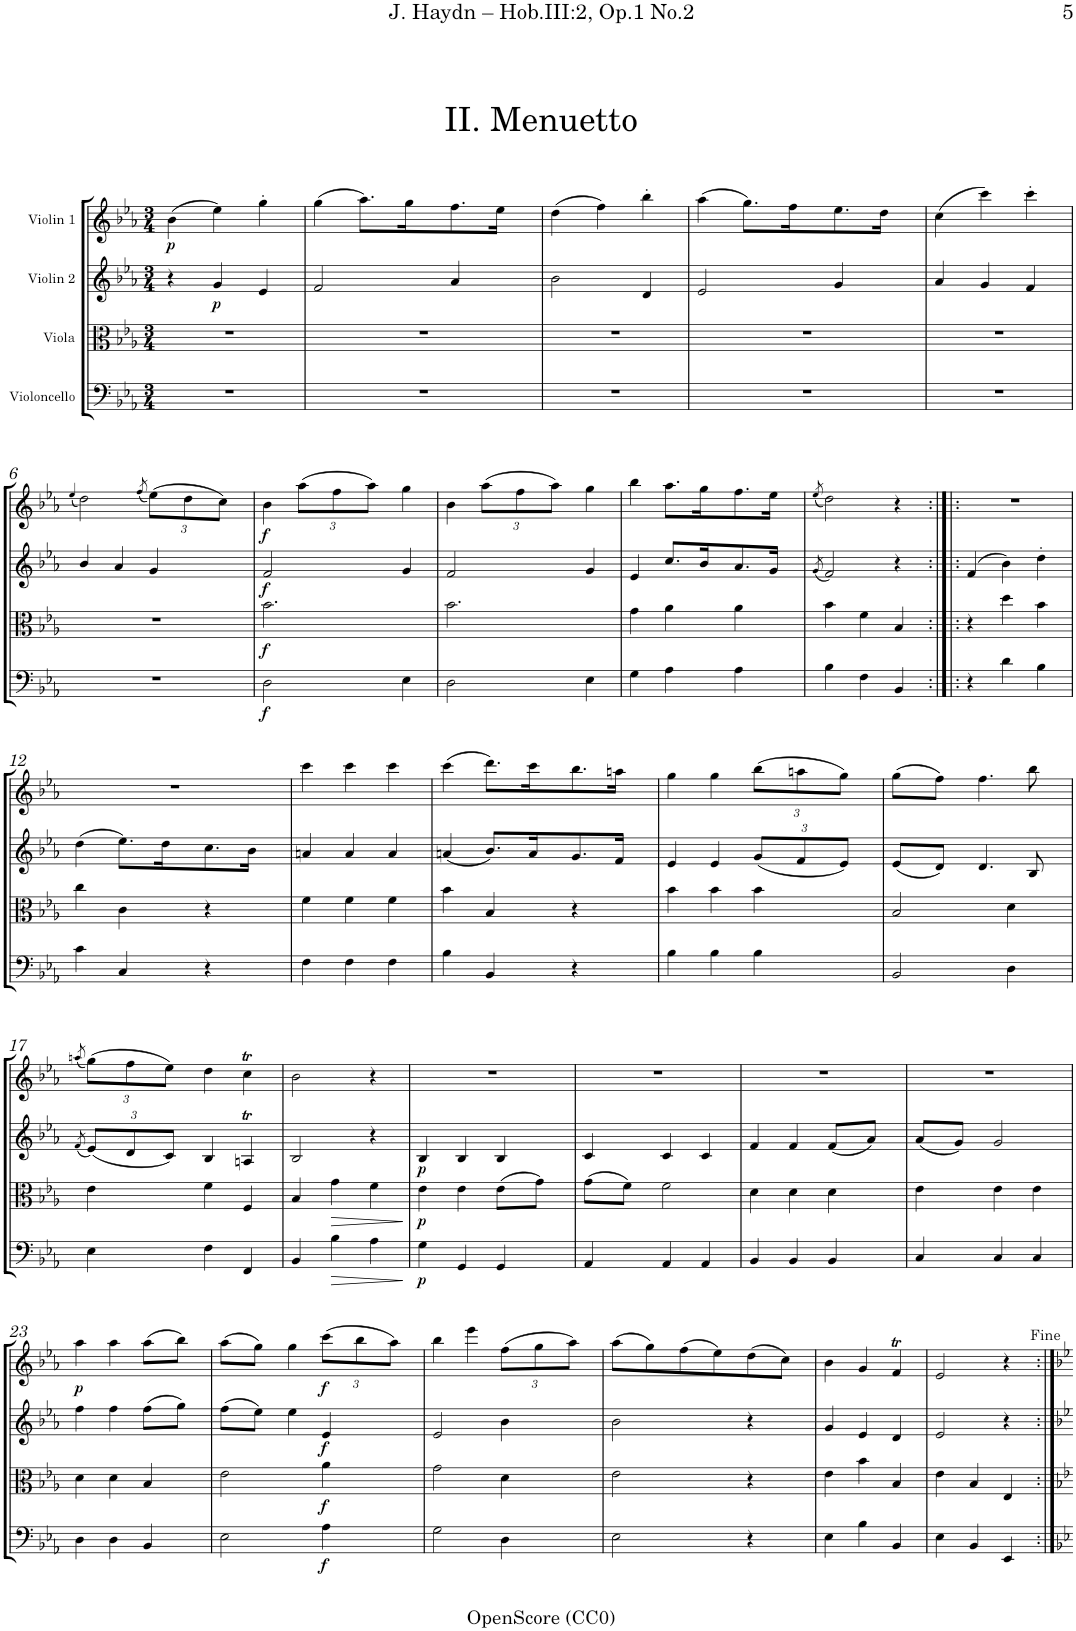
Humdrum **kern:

**kern	**dynam	**kern	**dynam	**kern	**dynam	**kern	**dynam
*part4	*part4	*part3	*part3	*part2	*part2	*part1	*part1
*staff4	*staff4	*staff3	*staff3	*staff2	*staff2	*staff1	*staff1
*I"Violoncello	*	*I"Viola	*	*I"Violin 2	*	*I"Violin 1	*
*I'Vc	*	*I'Vla	*	*I'Vln	*	*I'Vln	*
!!LO:PB:g=z
*clefF4	*	*clefC3	*	*clefG2	*	*clefG2	*
*k[b-e-a-]	*	*k[b-e-a-]	*	*k[b-e-a-]	*	*k[b-e-a-]	*
*M3/4	*	*M3/4	*	*M3/4	*	*M3/4	*
=1	=1	=1	=1	=1	=1	=1	=1
!	!	!	!	!	!	!LO:TX:a:t=II. Menuetto	!
!	!	!	!	!	!	!	!LO:DY:b
2.r	.	2.r	.	4r	.	(4b-\	p
!	!	!	!	!	!LO:DY:b	!	!
.	.	.	.	4g/	p	4ee-\)	.
.	.	.	.	4e-/	.	4gg'\	.
=2	=2	=2	=2	=2	=2	=2	=2
2.r	.	2.r	.	2f/	.	(4gg\	.
.	.	.	.	.	.	8.aa-\L)	.
.	.	.	.	.	.	16gg\K	.
.	.	.	.	4a-/	.	8.ff\	.
.	.	.	.	.	.	16ee-\Jk	.
=3	=3	=3	=3	=3	=3	=3	=3
2.r	.	2.r	.	2b-\	.	(4dd\	.
.	.	.	.	.	.	4ff\)	.
.	.	.	.	4d/	.	4bb-'\	.
=4	=4	=4	=4	=4	=4	=4	=4
2.r	.	2.r	.	2e-/	.	(4aa-\	.
.	.	.	.	.	.	8.gg\L)	.
.	.	.	.	.	.	16ff\K	.
.	.	.	.	4g/	.	8.ee-\	.
.	.	.	.	.	.	16dd\Jk	.
=5	=5	=5	=5	=5	=5	=5	=5
2.r	.	2.r	.	4a-/	.	(4cc\	.
.	.	.	.	4g/	.	4ccc\)	.
.	.	.	.	4f/	.	4ccc'\	.
!!LO:LB:g=z
=6	=6	=6	=6	=6	=6	=6	=6
.	.	.	.	.	.	(4qee-/	.
2.r	.	2.r	.	4b-/	.	2dd\)	.
.	.	.	.	4a-/	.	.	.
.	.	.	.	.	.	(8qff/	.
*	*	*	*	*	*	*Xbrackettup	*
.	.	.	.	4g/	.	(12ee-\L)	.
.	.	.	.	.	.	12dd\	.
.	.	.	.	.	.	12cc\J)	.
=7	=7	=7	=7	=7	=7	=7	=7
!	!LO:DY:b	!	!LO:DY:b	!	!LO:DY:b	!	!LO:DY:b
2D\	f	2.b-\	f	2f/	f	4b-\	f
.	.	.	.	.	.	(12aa-\L	.
.	.	.	.	.	.	12ff\	.
.	.	.	.	.	.	12aa-\J)	.
4E-\	.	.	.	4g/	.	4gg\	.
=8	=8	=8	=8	=8	=8	=8	=8
2D\	.	2.b-\	.	2f/	.	4b-\	.
.	.	.	.	.	.	(12aa-\L	.
.	.	.	.	.	.	12ff\	.
.	.	.	.	.	.	12aa-\J)	.
4E-\	.	.	.	4g/	.	4gg\	.
=9	=9	=9	=9	=9	=9	=9	=9
4G\	.	4g\	.	4e-/	.	4bb-\	.
4A-\	.	4a-\	.	8.cc/L	.	8.aa-\L	.
.	.	.	.	16b-/K	.	16gg\K	.
4A-\	.	4a-\	.	8.a-/	.	8.ff\	.
.	.	.	.	16g/Jk	.	16ee-\Jk	.
=10	=10	=10	=10	=10	=10	=10	=10
.	.	.	.	(8qg/	.	(8qee-/	.
4B-\	.	4b-\	.	2f/)	.	2dd\)	.
4F\	.	4f\	.	.	.	.	.
4BB-/	.	4B-/	.	4r	.	4r	.
=11:|!|:	=11:|!|:	=11:|!|:	=11:|!|:	=11:|!|:	=11:|!|:	=11:|!|:	=11:|!|:
4r	.	4r	.	(4f/	.	2.r	.
4d\	.	4dd\	.	4b-\)	.	.	.
4B-\	.	4b-\	.	4dd'\	.	.	.
!!LO:LB:g=z
=12	=12	=12	=12	=12	=12	=12	=12
4c\	.	4cc\	.	(4dd\	.	2.r	.
4C/	.	4c\	.	8.ee-\L)	.	.	.
.	.	.	.	16dd\K	.	.	.
4r	.	4r	.	8.cc\	.	.	.
.	.	.	.	16b-\Jk	.	.	.
=13	=13	=13	=13	=13	=13	=13	=13
4F\	.	4f\	.	4an/	.	4ccc\	.
4F\	.	4f\	.	4a/	.	4ccc\	.
4F\	.	4f\	.	4a/	.	4ccc\	.
=14	=14	=14	=14	=14	=14	=14	=14
4B-\	.	4b-\	.	(4an/	.	(4ccc\	.
4BB-/	.	4B-/	.	8.b-/L)	.	8.ddd\L)	.
.	.	.	.	16a/K	.	16ccc\K	.
4r	.	4r	.	8.g/	.	8.bb-\	.
.	.	.	.	16f/Jk	.	16aan\Jk	.
=15	=15	=15	=15	=15	=15	=15	=15
4B-\	.	4b-\	.	4e-/	.	4gg\	.
4B-\	.	4b-\	.	4e-/	.	4gg\	.
*	*	*	*	*Xbrackettup	*	*	*
4B-\	.	4b-\	.	(12g/L	.	(12bb-\L	.
.	.	.	.	12f/	.	12aan\	.
.	.	.	.	12e-/J)	.	12gg\J)	.
=16	=16	=16	=16	=16	=16	=16	=16
2BB-/	.	2B-/	.	(8e-/L	.	(8gg\L	.
.	.	.	.	8d/J)	.	8ff\J)	.
.	.	.	.	4.d/	.	4.ff\	.
4D\	.	4d\	.	.	.	.	.
.	.	.	.	8B-/	.	8bb-\	.
!!LO:LB:g=z
=17	=17	=17	=17	=17	=17	=17	=17
.	.	.	.	(8qf/	.	(8qaan/	.
4E-\	.	4e-\	.	(12e-/L)	.	(12gg\L)	.
.	.	.	.	12d/	.	12ff\	.
.	.	.	.	12c/J)	.	12ee-\J)	.
4F\	.	4f\	.	4B-/	.	4dd\	.
4FF/	.	4F/	.	4Ant/	.	4ccT\	.
=18	=18	=18	=18	=18	=18	=18	=18
4BB-/	.	4B-/	.	2B-/	.	2b-\	.
!	!LO:HP:b	!	!LO:HP:b	!	!	!	!
4B-\	>	4g\	>	.	.	.	.
4A-\	.	4f\	.	4r	.	4r	.
.	]	.	]	.	.	.	.
=19	=19	=19	=19	=19	=19	=19	=19
!	!LO:DY:b	!	!LO:DY:b	!	!LO:DY:b	!	!
4G\	p	4e-\	p	4B-/	p	2.r	.
4GG/	.	4e-\	.	4B-/	.	.	.
4GG/	.	(8e-\L	.	4B-/	.	.	.
.	.	8g\J)	.	.	.	.	.
=20	=20	=20	=20	=20	=20	=20	=20
4AA-/	.	(8g\L	.	4c/	.	2.r	.
.	.	8f\J)	.	.	.	.	.
4AA-/	.	2f\	.	4c/	.	.	.
4AA-/	.	.	.	4c/	.	.	.
=21	=21	=21	=21	=21	=21	=21	=21
4BB-/	.	4d\	.	4f/	.	2.r	.
4BB-/	.	4d\	.	4f/	.	.	.
4BB-/	.	4d\	.	(8f/L	.	.	.
.	.	.	.	8a-/J)	.	.	.
=22	=22	=22	=22	=22	=22	=22	=22
4C/	.	4e-\	.	(8a-/L	.	2.r	.
.	.	.	.	8g/J)	.	.	.
4C/	.	4e-\	.	2g/	.	.	.
4C/	.	4e-\	.	.	.	.	.
!!LO:LB:g=z
=23	=23	=23	=23	=23	=23	=23	=23
!	!	!	!	!	!	!	!LO:DY:b
4D\	.	4d\	.	4ff\	.	4aa-\	p
4D\	.	4d\	.	4ff\	.	4aa-\	.
4BB-/	.	4B-/	.	(8ff\L	.	(8aa-\L	.
.	.	.	.	8gg\J)	.	8bb-\J)	.
=24	=24	=24	=24	=24	=24	=24	=24
2E-\	.	2e-\	.	(8ff\L	.	(8aa-\L	.
.	.	.	.	8ee-\J)	.	8gg\J)	.
.	.	.	.	4ee-\	.	4gg\	.
!	!LO:DY:b	!	!LO:DY:b	!	!LO:DY:b	!	!LO:DY:b
4A-\	f	4a-\	f	4e-/	f	(12ccc\L	f
.	.	.	.	.	.	12bb-\	.
.	.	.	.	.	.	12aa-\J)	.
=25	=25	=25	=25	=25	=25	=25	=25
2G\	.	2g\	.	2e-/	.	4bb-\	.
.	.	.	.	.	.	4eee-\	.
4D\	.	4d\	.	4b-\	.	(12ff\L	.
.	.	.	.	.	.	12gg\	.
.	.	.	.	.	.	12aa-\J)	.
=26	=26	=26	=26	=26	=26	=26	=26
2E-\	.	2e-\	.	2b-\	.	(8aa-\L	.
.	.	.	.	.	.	8gg\)	.
.	.	.	.	.	.	(8ff\	.
.	.	.	.	.	.	8ee-\)	.
4r	.	4r	.	4r	.	(8dd\	.
.	.	.	.	.	.	8cc\J)	.
=27	=27	=27	=27	=27	=27	=27	=27
4E-\	.	4e-\	.	4g/	.	4b-\	.
4B-\	.	4b-\	.	4e-/	.	4g/	.
4BB-/	.	4B-/	.	4d/	.	4fT/	.
=28	=28	=28	=28	=28	=28	=28	=28
4E-\	.	4e-\	.	2e-/	.	2e-/	.
4BB-/	.	4B-/	.	.	.	.	.
4EE-/	.	4E-/	.	4r	.	4r	.
=:|!	=:|!	=:|!	=:|!	=:|!	=:|!	=:|!	=:|!
*-	*-	*-	*-	*-	*-	*-	*-
